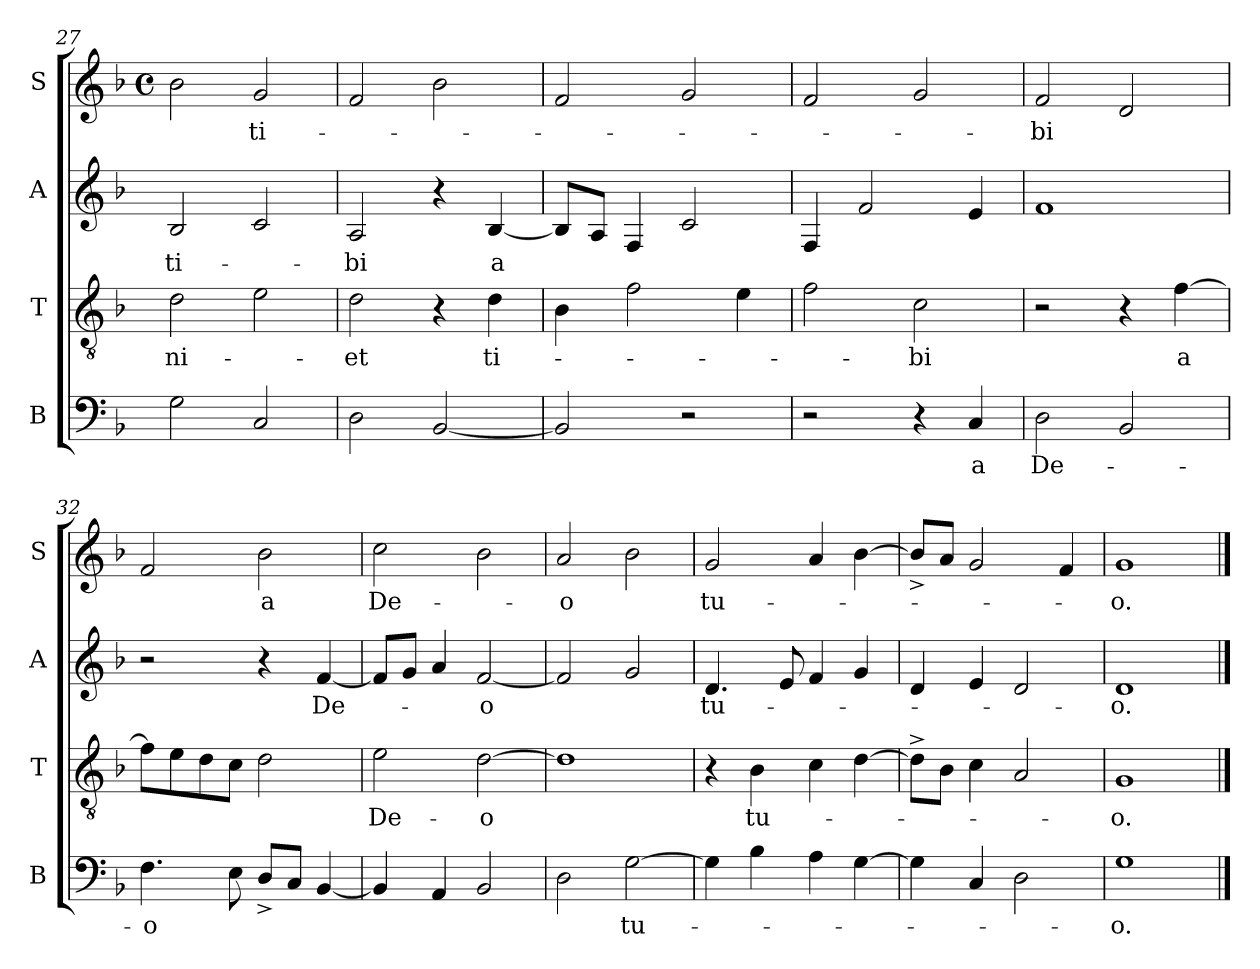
**kern	**text	**kern	**text	**kern	**text	**kern	**text
*part4	*part4	*part3	*part3	*part2	*part2	*part1	*part1
*staff4	*staff4	*staff3	*staff3	*staff2	*staff2	*staff1	*staff1
*I"B	*	*I"T	*	*I"A	*	*I"S	*
*I'B	*	*I'T	*	*I'A	*	*I'S	*
*clefF4	*	*clefGv2	*	*clefG2	*	*clefG2	*
*k[b-]	*	*k[b-]	*	*k[b-]	*	*k[b-]	*
*F:	*	*F:	*	*F:	*	*F:	*
*	*	*	*	*	*	*M4/4	*
*	*	*	*	*	*	*met(c)	*
=27	=27	=27	=27	=27	=27	=27	=27
!	!	!	!LO:LY:b	!	!LO:LY:b	!	!
2G\	.	2d\	-ni-	2B-/	ti-	2b-\	.
!	!	!	!	!	!	!	!LO:LY:b
2C/	.	2e\	.	2c/	.	2g/	ti-
=28	=28	=28	=28	=28	=28	=28	=28
!	!	!	!LO:LY:b	!	!LO:LY:b	!	!
2D\	.	2d\	-et	2A/	-bi	2f/	.
[<2BB-/	.	4r	.	4r	.	2b-\	.
!	!	!	!LO:LY:b	!	!LO:LY:b:rj	!	!
.	.	4d\	ti-	[<4B-/	a	.	.
=29	=29	=29	=29	=29	=29	=29	=29
2BB-/]	.	4B-\	.	8B-/L]	.	2f/	.
.	.	.	.	8A/J	.	.	.
.	.	2f\	.	4F/	.	.	.
2r	.	.	.	2c/	.	2g/	.
.	.	4e\	.	.	.	.	.
=30	=30	=30	=30	=30	=30	=30	=30
2r	.	2f\	.	4F/	.	2f/	.
.	.	.	.	2f/	.	.	.
!	!	!	!LO:LY:b	!	!	!	!
4r	.	2c\	-bi	.	.	2g/	.
!	!LO:LY:b	!	!	!	!	!	!
4C/	a	.	.	4e/	.	.	.
!!LO:PB:g=z
=31	=31	=31	=31	=31	=31	=31	=31
!	!LO:LY:b	!	!	!	!	!	!LO:LY:b
2D\	De-	2r	.	1f	.	2f/	-bi
2BB-/	.	4r	.	.	.	2d/	.
!	!	!	!LO:LY:b:rj	!	!	!	!
.	.	[>4f\	a	.	.	.	.
=32	=32	=32	=32	=32	=32	=32	=32
!	!LO:LY:b	!	!	!	!	!	!
4.F\	-o	8f\L]	.	2r	.	2f/	.
.	.	8e\	.	.	.	.	.
.	.	8d\	.	.	.	.	.
8E\	.	8c\J	.	.	.	.	.
!	!	!	!	!	!	!	!LO:LY:b
8D^</L	.	2d\	.	4r	.	2b-\	a
8C/J	.	.	.	.	.	.	.
!	!	!	!	!	!LO:LY:b	!	!
[<4BB-/	.	.	.	[<4f/	De-	.	.
=33	=33	=33	=33	=33	=33	=33	=33
!	!	!	!LO:LY:b	!	!	!	!LO:LY:b
4BB-/]	.	2e\	De-	8f/L]	.	2cc\	De-
.	.	.	.	8g/J	.	.	.
4AA/	.	.	.	4a/	.	.	.
!	!	!	!LO:LY:b	!	!LO:LY:b	!	!
2BB-/	.	[>2d\	-o	[<2f/	-o	2b-\	.
=34	=34	=34	=34	=34	=34	=34	=34
!	!	!	!	!	!	!	!LO:LY:b
2D\	.	1d]	.	2f/]	.	2a/	-o
!	!LO:LY:b	!	!	!	!	!	!
[>2G\	tu-	.	.	2g/	.	2b-\	.
=35	=35	=35	=35	=35	=35	=35	=35
!	!	!	!	!	!LO:LY:b	!	!LO:LY:b
4G\]	.	4r	.	4.d/	tu-	2g/	tu-
!	!	!	!LO:LY:b	!	!	!	!
4B-\	.	4B-\	tu-	.	.	.	.
.	.	.	.	8e/	.	.	.
4A\	.	4c\	.	4f/	.	4a/	.
[>4G\	.	[>4d\	.	4g/	.	[>4b-\	.
=36	=36	=36	=36	=36	=36	=36	=36
4G\]	.	8d^>\L]	.	4d/	.	8b-^</L]	.
.	.	8B-\J	.	.	.	8a/J	.
4C/	.	4c\	.	4e/	.	2g/	.
2D\	.	2A/	.	2d/	.	.	.
.	.	.	.	.	.	4f/	.
=37	=37	=37	=37	=37	=37	=37	=37
!	!LO:LY:b	!	!LO:LY:b	!	!LO:LY:b	!	!LO:LY:b
1G	-o.	1G	-o.	1d	-o.	1g	-o.
==	==	==	==	==	==	==	==
*-	*-	*-	*-	*-	*-	*-	*-
